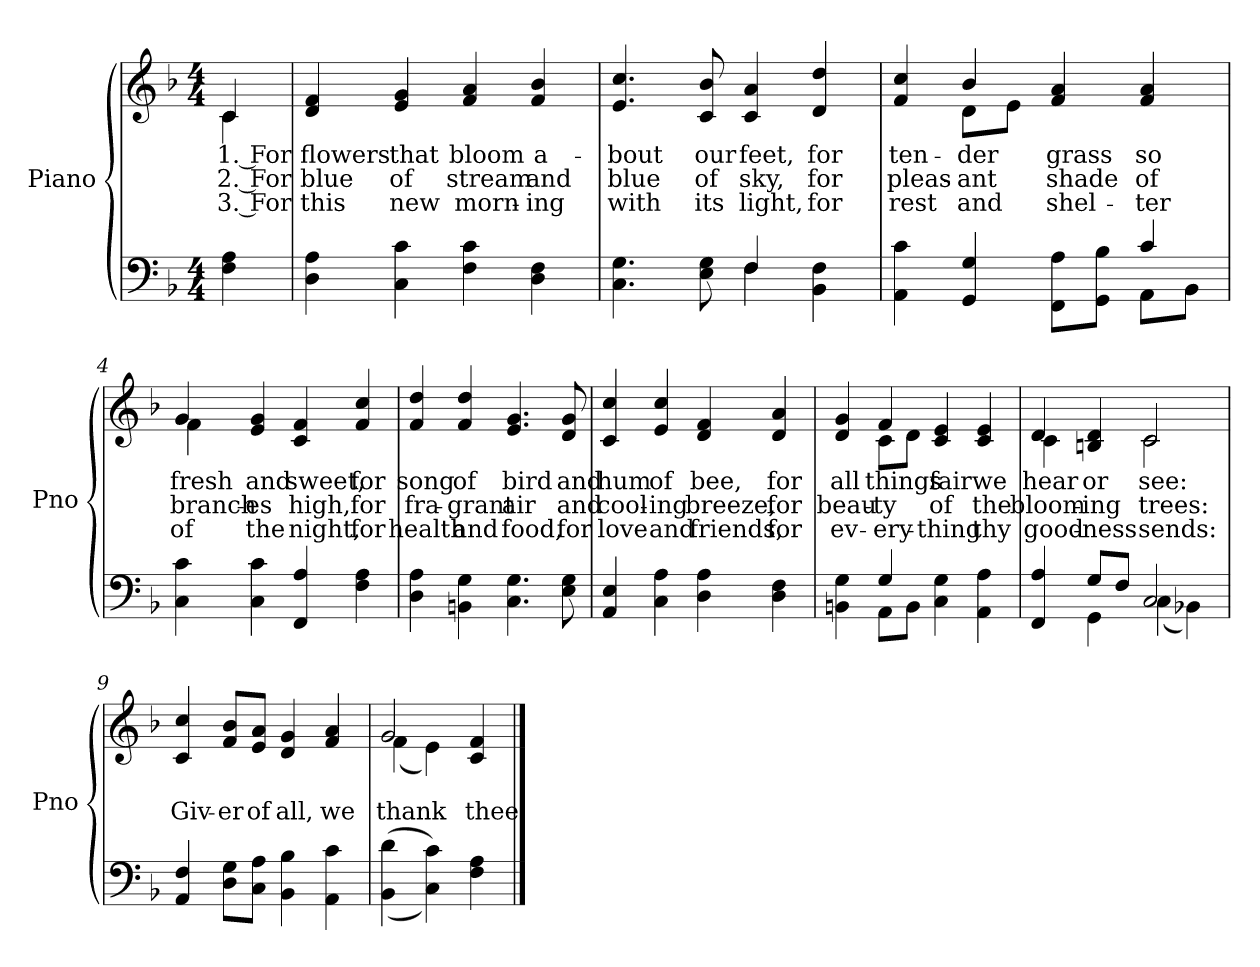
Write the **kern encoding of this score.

**kern	**kern	**text	**text	**text
*part2	*part1	*part1	*part1	*part1
*staff2	*staff1	*staff1	*staff1	*staff1
*I"Piano	*I"Piano	*	*	*
*I'Pno	*I'Pno	*	*	*
*clefF4	*clefG2	*	*	*
*k[b-]	*k[b-]	*	*	*
*M4/4	*M4/4	*	*	*
*MM108	*MM108	*	*	*
=	=	=	=	=
!	!	!LO:LY:b	!LO:LY:b	!LO:LY:b
*	*^	*	*	*
4F\ 4A\	4c/	4c\	1. For	2. For	3. For
=1	=1	=1	=1	=1	=1
!	!	!	!LO:LY:b	!LO:LY:b	!LO:LY:b
*	*v	*v	*	*	*
4D\ 4A\	4d/ 4f/	flowers	blue	this
!	!	!LO:LY:b	!LO:LY:b	!LO:LY:b
4C\ 4c\	4e/ 4g/	that	of	new
!	!	!LO:LY:b	!LO:LY:b	!LO:LY:b
4F\ 4c\	4f/ 4a/	bloom	stream	morn-
!	!	!LO:LY:b	!LO:LY:b	!LO:LY:b
4D\ 4F\	4f/ 4b-/	a-	and	-ing
=2	=2	=2	=2	=2
*^	*	*	*	*
!	!	!	!LO:LY:b	!LO:LY:b	!LO:LY:b
4.C\ 4.G\	2ryy	4.e/ 4.cc/	-bout	blue	with
!	!	!	!LO:LY:b	!LO:LY:b	!LO:LY:b
8E\ 8G\	.	8c/ 8b-/	our	of	its
!	!	!	!LO:LY:b	!LO:LY:b	!LO:LY:b
4F\	4F/	4c/ 4a/	feet,	sky,	light,
!	!	!	!LO:LY:b	!LO:LY:b	!LO:LY:b
4BB-\ 4F\	4ryy	4d/ 4dd/	for	for	for
=3	=3	=3	=3	=3	=3
!	!	!	!LO:LY:b	!LO:LY:b	!LO:LY:b
*	*	*^	*	*	*
4AA\ 4c\	2.ryy	4f/ 4cc/	4ryy	ten-	pleas-	rest
!	!	!	!	!LO:LY:b	!LO:LY:b	!LO:LY:b
4GG/ 4G/	.	4b-/	8d\L	-der	-ant	and
.	.	.	8e\J	.	.	.
!	!	!	!	!LO:LY:b	!LO:LY:b	!LO:LY:b
8FF\ 8A\L	.	4f/ 4a/	2ryy	grass	shade	shel-
8GG\ 8B-\J	.	.	.	.	.	.
!	!	!	!	!LO:LY:b	!LO:LY:b	!LO:LY:b
4c/	8AA\L	4f/ 4a/	.	so	of	-ter
.	8BB-\J	.	.	.	.	.
!!LO:LB:g=z	!!
=4	=4	=4	=4	=4	=4	=4
!	!	!	!	!LO:LY:b	!LO:LY:b	!LO:LY:b
*v	*v	*	*	*	*	*
4C\ 4c\	4g/	4f\	fresh	branch-	of
!	!	!	!LO:LY:b	!LO:LY:b	!LO:LY:b
4C\ 4c\	4e/ 4g/	2.ryy	and	-es	the
!	!	!	!LO:LY:b	!LO:LY:b	!LO:LY:b
4FF/ 4A/	4c/ 4f/	.	sweet,	high,	night,
!	!	!	!LO:LY:b	!LO:LY:b	!LO:LY:b
4F\ 4A\	4f/ 4cc/	.	for	for	for
*	*v	*v	*	*	*
=5	=5	=5	=5	=5
!	!	!LO:LY:b	!LO:LY:b	!LO:LY:b
4D\ 4A\	4f/ 4dd/	song	fra-	health
!	!	!LO:LY:b	!LO:LY:b	!LO:LY:b
4BBn\ 4G\	4f/ 4dd/	of	-grant	and
!	!	!LO:LY:b	!LO:LY:b	!LO:LY:b
4.C\ 4.G\	4.e/ 4.g/	bird	air	food,
!	!	!LO:LY:b	!LO:LY:b	!LO:LY:b
8E\ 8G\	8d/ 8g/	and	and	for
=6	=6	=6	=6	=6
!	!	!LO:LY:b	!LO:LY:b	!LO:LY:b
4AA/ 4E/	4c/ 4cc/	hum	cool-	love
!	!	!LO:LY:b	!LO:LY:b	!LO:LY:b
4C\ 4A\	4e/ 4cc/	of	-ing	and
!	!	!LO:LY:b	!LO:LY:b	!LO:LY:b
4D\ 4A\	4d/ 4f/	bee,	breeze,	friends,
!	!	!LO:LY:b	!LO:LY:b	!LO:LY:b
4D\ 4F\	4d/ 4a/	for	for	for
!!LO:LB:g=z
=7	=7	=7	=7	=7
*^	*	*	*	*
!	!	!	!LO:LY:b	!LO:LY:b	!LO:LY:b
*	*	*^	*	*	*
4BBn\ 4G\	4ryy	4d/ 4g/	4ryy	all	beau-	ev-
!	!	!	!	!LO:LY:b	!LO:LY:b	!LO:LY:b
8AA\L	4G/	4f/	8c\L	things	-ty	-ery-
8BB\J	.	.	8d\J	.	.	.
!	!	!	!	!LO:LY:b	!LO:LY:b	!LO:LY:b
4C\ 4G\	2ryy	4c/ 4e/	2ryy	fair	of	-thing
!	!	!	!	!LO:LY:b	!LO:LY:b	!LO:LY:b
4AA\ 4A\	.	4c/ 4e/	.	we	the	thy
=8	=8	=8	=8	=8	=8	=8
!	!	!	!	!LO:LY:b	!LO:LY:b	!LO:LY:b
4FF/ 4A/	4ryy	4d/	4c\	hear	bloom-	good-
!	!	!	!	!LO:LY:b	!LO:LY:b	!LO:LY:b
8G/L	4GG\	4Bn/ 4d/	4ryy	or	-ing	-ness
8F/J	.	.	.	.	.	.
!	!	!	!	!LO:LY:b	!LO:LY:b	!LO:LY:b
2C/	(<4C\	2c/	2c\	see:	trees:	sends:
.	4BB-X\)	.	.	.	.	.
*	*	*v	*v	*	*	*
=9	=9	=9	=9	=9	=9
!	!	!	!	!LO:LY:b	!
*v	*v	*	*	*	*
4AA/ 4F/	4c/ 4cc/	.	Giv-	.
!	!	!	!LO:LY:b	!
8D\ 8G\L	8f/ 8b-/L	.	-er	.
!	!	!	!LO:LY:b	!
8C\ 8A\J	8e/ 8a/J	.	of	.
!	!	!	!LO:LY:b	!
4BB-\ 4B-\	4d/ 4g/	.	all,	.
!	!	!	!LO:LY:b	!
4AA\ 4c\	4f/ 4a/	.	we	.
=10	=10	=10	=10	=10
!	!	!	!LO:LY:b	!
*	*^	*	*	*
(<(>4BB-\ 4d\	2g/	(4f\	.	thank	.
4C\ 4c\))	.	4e\)	.	.	.
!	!	!	!	!LO:LY:b	!
4F\ 4A\	4c/ 4f/	4ryy	.	thee.	.
*	*v	*v	*	*	*
==	==	==	==	==
*-	*-	*-	*-	*-
